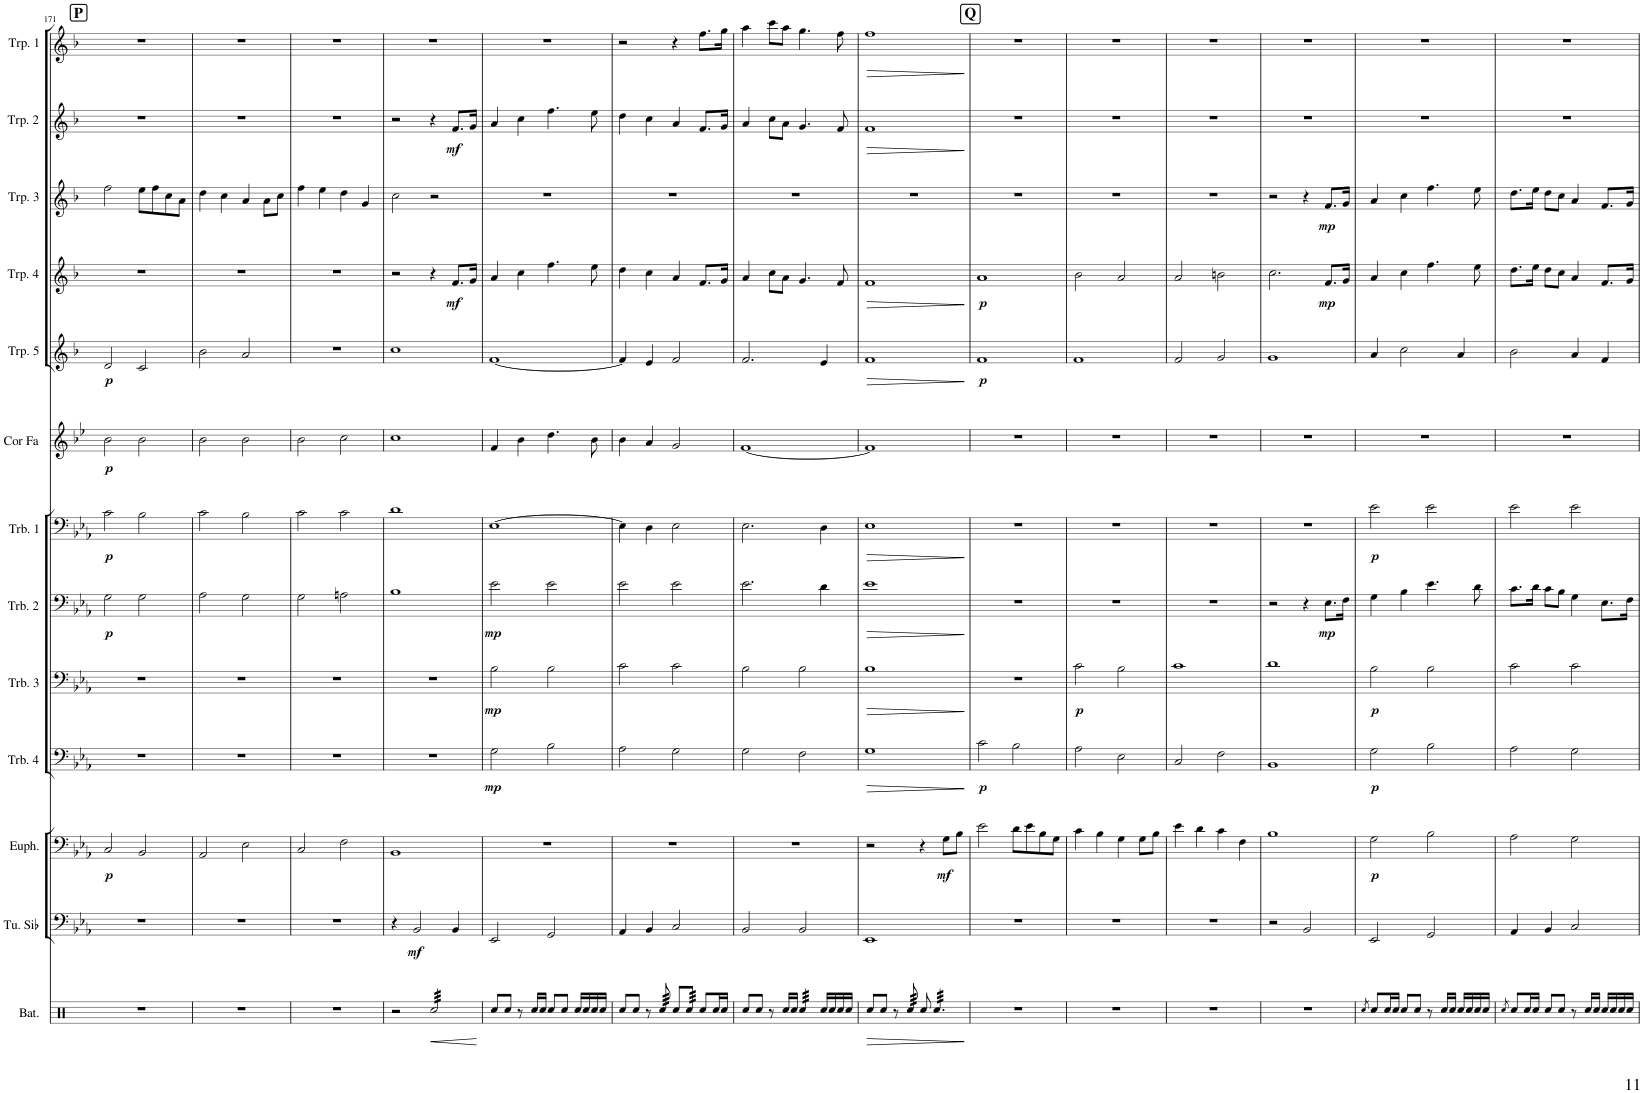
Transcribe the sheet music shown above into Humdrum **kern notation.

**kern	**dynam	**kern	**dynam	**kern	**dynam	**kern	**dynam	**kern	**dynam	**kern	**dynam	**kern	**dynam	**kern	**dynam	**kern	**dynam	**kern	**dynam	**kern	**dynam	**kern	**dynam	**kern	**dynam
*part13	*part13	*part12	*part12	*part11	*part11	*part10	*part10	*part9	*part9	*part8	*part8	*part7	*part7	*part6	*part6	*part5	*part5	*part4	*part4	*part3	*part3	*part2	*part2	*part1	*part1
*staff13	*staff13	*staff12	*staff12	*staff11	*staff11	*staff10	*staff10	*staff9	*staff9	*staff8	*staff8	*staff7	*staff7	*staff6	*staff6	*staff5	*staff5	*staff4	*staff4	*staff3	*staff3	*staff2	*staff2	*staff1	*staff1
*I"Batterie	*	*I"Tuba en Sib	*	*I"Euphonium	*	*I"Trombone 4	*	*I"Trombone 3	*	*I"Trombone 2	*	*I"Trombone 1	*	*I"Cor en Fa	*	*I"Trompette 5	*	*I"Trompette 4	*	*I"Trompette 3	*	*I"Trompette 2	*	*I"Trompette 1	*
*I'Bat.	*	*I'Tu. Sib	*	*I'Euph.	*	*I'Trb. 4	*	*I'Trb. 3	*	*I'Trb. 2	*	*I'Trb. 1	*	*I'Cor Fa	*	*I'Trp. 5	*	*I'Trp. 4	*	*I'Trp. 3	*	*I'Trp. 2	*	*I'Trp. 1	*
!!LO:PB:g=z
*clefX	*	*clefF4	*	*clefF4	*	*clefF4	*	*clefF4	*	*clefF4	*	*clefF4	*	*clefG2	*	*clefG2	*	*clefG2	*	*clefG2	*	*clefG2	*	*clefG2	*
*	*	*	*	*	*	*	*	*	*	*	*	*	*	*Trd4c7	*	*Trd1c2	*	*Trd1c2	*	*Trd1c2	*	*Trd1c2	*	*Trd1c2	*
*k[]	*	*k[b-e-a-]	*	*k[b-e-a-]	*	*k[b-e-a-]	*	*k[b-e-a-]	*	*k[b-e-a-]	*	*k[b-e-a-]	*	*k[b-e-]	*	*k[b-]	*	*k[b-]	*	*k[b-]	*	*k[b-]	*	*k[b-]	*
*M4/4	*	*M4/4	*	*M4/4	*	*M4/4	*	*M4/4	*	*M4/4	*	*M4/4	*	*M4/4	*	*M4/4	*	*M4/4	*	*M4/4	*	*M4/4	*	*M4/4	*
!!LO:REH:place=s1:a:B:cj:fs=14:t=P
=171	=171	=171	=171	=171	=171	=171	=171	=171	=171	=171	=171	=171	=171	=171	=171	=171	=171	=171	=171	=171	=171	=171	=171	=171	=171
!	!	!	!	!	!LO:DY:b	!	!	!	!	!	!LO:DY:b	!	!LO:DY:b	!	!LO:DY:b	!	!LO:DY:b	!	!	!	!	!	!	!	!
1r	.	1r	.	2C/	p	1r	.	1r	.	2G\	p	2c\	p	2b-\	p	2d/	p	1r	.	2ff\	.	1r	.	1r	.
.	.	.	.	2BB-/	.	.	.	.	.	2G\	.	2B-\	.	2b-\	.	2c/	.	.	.	8ee\L	.	.	.	.	.
.	.	.	.	.	.	.	.	.	.	.	.	.	.	.	.	.	.	.	.	8ff\	.	.	.	.	.
.	.	.	.	.	.	.	.	.	.	.	.	.	.	.	.	.	.	.	.	8cc\	.	.	.	.	.
.	.	.	.	.	.	.	.	.	.	.	.	.	.	.	.	.	.	.	.	8a\J	.	.	.	.	.
=172	=172	=172	=172	=172	=172	=172	=172	=172	=172	=172	=172	=172	=172	=172	=172	=172	=172	=172	=172	=172	=172	=172	=172	=172	=172
1r	.	1r	.	2AA-/	.	1r	.	1r	.	2A-\	.	2c\	.	2b-\	.	2b-\	.	1r	.	4dd\	.	1r	.	1r	.
.	.	.	.	.	.	.	.	.	.	.	.	.	.	.	.	.	.	.	.	4cc\	.	.	.	.	.
.	.	.	.	2E-\	.	.	.	.	.	2G\	.	2B-\	.	2b-\	.	2a/	.	.	.	4a/	.	.	.	.	.
.	.	.	.	.	.	.	.	.	.	.	.	.	.	.	.	.	.	.	.	8a\L	.	.	.	.	.
.	.	.	.	.	.	.	.	.	.	.	.	.	.	.	.	.	.	.	.	8cc\J	.	.	.	.	.
=173	=173	=173	=173	=173	=173	=173	=173	=173	=173	=173	=173	=173	=173	=173	=173	=173	=173	=173	=173	=173	=173	=173	=173	=173	=173
1r	.	1r	.	2C/	.	1r	.	1r	.	2G\	.	2c\	.	2b-\	.	1r	.	1r	.	4ff\	.	1r	.	1r	.
.	.	.	.	.	.	.	.	.	.	.	.	.	.	.	.	.	.	.	.	4ee\	.	.	.	.	.
.	.	.	.	2F\	.	.	.	.	.	2An\	.	2c\	.	2cc\	.	.	.	.	.	4dd\	.	.	.	.	.
.	.	.	.	.	.	.	.	.	.	.	.	.	.	.	.	.	.	.	.	4g/	.	.	.	.	.
=174	=174	=174	=174	=174	=174	=174	=174	=174	=174	=174	=174	=174	=174	=174	=174	=174	=174	=174	=174	=174	=174	=174	=174	=174	=174
2r	.	4r	.	1BB-	.	1r	.	1r	.	1B-	.	1d	.	1cc	.	1cc	.	2r	.	2cc\	.	2r	.	1r	.
!	!	!	!LO:DY:b	!	!	!	!	!	!	!	!	!	!	!	!	!	!	!	!	!	!	!	!	!	!
.	.	2BB-/	mf	.	.	.	.	.	.	.	.	.	.	.	.	.	.	.	.	.	.	.	.	.	.
!	!LO:HP:b	!	!	!	!	!	!	!	!	!	!	!	!	!	!	!	!	!	!	!	!	!	!	!	!
*tremolo	*	*	*	*	*	*	*	*	*	*	*	*	*	*	*	*	*	*	*	*	*	*	*	*	*
32Rcc/LLL	<	.	.	.	.	.	.	.	.	.	.	.	.	.	.	.	.	4r	.	2r	.	4r	.	.	.
32Rcc/	.	.	.	.	.	.	.	.	.	.	.	.	.	.	.	.	.	.	.	.	.	.	.	.	.
32Rcc/	.	.	.	.	.	.	.	.	.	.	.	.	.	.	.	.	.	.	.	.	.	.	.	.	.
32Rcc/	.	.	.	.	.	.	.	.	.	.	.	.	.	.	.	.	.	.	.	.	.	.	.	.	.
32Rcc/	.	.	.	.	.	.	.	.	.	.	.	.	.	.	.	.	.	.	.	.	.	.	.	.	.
32Rcc/	.	.	.	.	.	.	.	.	.	.	.	.	.	.	.	.	.	.	.	.	.	.	.	.	.
32Rcc/	.	.	.	.	.	.	.	.	.	.	.	.	.	.	.	.	.	.	.	.	.	.	.	.	.
32Rcc/	.	.	.	.	.	.	.	.	.	.	.	.	.	.	.	.	.	.	.	.	.	.	.	.	.
!	!	!	!	!	!	!	!	!	!	!	!	!	!	!	!	!	!	!	!LO:DY:b	!	!	!	!LO:DY:b	!	!
32Rcc/	.	4BB-/	.	.	.	.	.	.	.	.	.	.	.	.	.	.	.	8.f/L	mf	.	.	8.f/L	mf	.	.
32Rcc/	.	.	.	.	.	.	.	.	.	.	.	.	.	.	.	.	.	.	.	.	.	.	.	.	.
32Rcc/	.	.	.	.	.	.	.	.	.	.	.	.	.	.	.	.	.	.	.	.	.	.	.	.	.
32Rcc/	.	.	.	.	.	.	.	.	.	.	.	.	.	.	.	.	.	.	.	.	.	.	.	.	.
32Rcc/	.	.	.	.	.	.	.	.	.	.	.	.	.	.	.	.	.	.	.	.	.	.	.	.	.
32Rcc/	.	.	.	.	.	.	.	.	.	.	.	.	.	.	.	.	.	.	.	.	.	.	.	.	.
32Rcc/	.	.	.	.	.	.	.	.	.	.	.	.	.	.	.	.	.	16g/Jk	.	.	.	16g/Jk	.	.	.
32Rcc/JJJ	.	.	.	.	.	.	.	.	.	.	.	.	.	.	.	.	.	.	.	.	.	.	.	.	.
*Xtremolo	*	*	*	*	*	*	*	*	*	*	*	*	*	*	*	*	*	*	*	*	*	*	*	*	*
.	[	.	.	.	.	.	.	.	.	.	.	.	.	.	.	.	.	.	.	.	.	.	.	.	.
=175	=175	=175	=175	=175	=175	=175	=175	=175	=175	=175	=175	=175	=175	=175	=175	=175	=175	=175	=175	=175	=175	=175	=175	=175	=175
!	!	!	!	!	!	!	!LO:DY:b	!	!LO:DY:b	!	!LO:DY:b	!	!	!	!	!	!	!	!	!	!	!	!	!	!
8Rcc/L	.	2EE-/	.	1r	.	2G\	mp	2B-\	mp	2e-\	mp	[1E-	.	4f/	.	[1f	.	4a/	.	1r	.	4a/	.	1r	.
8Rcc/J	.	.	.	.	.	.	.	.	.	.	.	.	.	.	.	.	.	.	.	.	.	.	.	.	.
8r	.	.	.	.	.	.	.	.	.	.	.	.	.	4b-\	.	.	.	4cc\	.	.	.	4cc\	.	.	.
16Rcc/LL	.	.	.	.	.	.	.	.	.	.	.	.	.	.	.	.	.	.	.	.	.	.	.	.	.
16Rcc/JJ	.	.	.	.	.	.	.	.	.	.	.	.	.	.	.	.	.	.	.	.	.	.	.	.	.
8Rcc/L	.	2GG/	.	.	.	2B-\	.	2B-\	.	2e-\	.	.	.	4.dd\	.	.	.	4.ff\	.	.	.	4.ff\	.	.	.
8Rcc/J	.	.	.	.	.	.	.	.	.	.	.	.	.	.	.	.	.	.	.	.	.	.	.	.	.
16Rcc/LL	.	.	.	.	.	.	.	.	.	.	.	.	.	.	.	.	.	.	.	.	.	.	.	.	.
16Rcc/	.	.	.	.	.	.	.	.	.	.	.	.	.	.	.	.	.	.	.	.	.	.	.	.	.
16Rcc/	.	.	.	.	.	.	.	.	.	.	.	.	.	8b-\	.	.	.	8ee\	.	.	.	8ee\	.	.	.
16Rcc/JJ	.	.	.	.	.	.	.	.	.	.	.	.	.	.	.	.	.	.	.	.	.	.	.	.	.
=176	=176	=176	=176	=176	=176	=176	=176	=176	=176	=176	=176	=176	=176	=176	=176	=176	=176	=176	=176	=176	=176	=176	=176	=176	=176
8Rcc/L	.	4AA-/	.	1r	.	2A-\	.	2c\	.	2e-\	.	4E-\]	.	4b-\	.	4f/]	.	4dd\	.	1r	.	4dd\	.	2r	.
8Rcc/J	.	.	.	.	.	.	.	.	.	.	.	.	.	.	.	.	.	.	.	.	.	.	.	.	.
8r	.	4BB-/	.	.	.	.	.	.	.	.	.	4D\	.	4a/	.	4e/	.	4cc\	.	.	.	4cc\	.	.	.
*tremolo	*	*	*	*	*	*	*	*	*	*	*	*	*	*	*	*	*	*	*	*	*	*	*	*	*
64Rcc/	.	.	.	.	.	.	.	.	.	.	.	.	.	.	.	.	.	.	.	.	.	.	.	.	.
64Rcc/	.	.	.	.	.	.	.	.	.	.	.	.	.	.	.	.	.	.	.	.	.	.	.	.	.
64Rcc/	.	.	.	.	.	.	.	.	.	.	.	.	.	.	.	.	.	.	.	.	.	.	.	.	.
64Rcc/	.	.	.	.	.	.	.	.	.	.	.	.	.	.	.	.	.	.	.	.	.	.	.	.	.
64Rcc/	.	.	.	.	.	.	.	.	.	.	.	.	.	.	.	.	.	.	.	.	.	.	.	.	.
64Rcc/	.	.	.	.	.	.	.	.	.	.	.	.	.	.	.	.	.	.	.	.	.	.	.	.	.
64Rcc/	.	.	.	.	.	.	.	.	.	.	.	.	.	.	.	.	.	.	.	.	.	.	.	.	.
64Rcc/	.	.	.	.	.	.	.	.	.	.	.	.	.	.	.	.	.	.	.	.	.	.	.	.	.
*Xtremolo	*	*	*	*	*	*	*	*	*	*	*	*	*	*	*	*	*	*	*	*	*	*	*	*	*
8Rcc/L	.	2C/	.	.	.	2G\	.	2c\	.	2e-\	.	2E-\	.	2g/	.	2f/	.	4a/	.	.	.	4a/	.	4r	.
*tremolo	*	*	*	*	*	*	*	*	*	*	*	*	*	*	*	*	*	*	*	*	*	*	*	*	*
64Rcc/	.	.	.	.	.	.	.	.	.	.	.	.	.	.	.	.	.	.	.	.	.	.	.	.	.
64Rcc/	.	.	.	.	.	.	.	.	.	.	.	.	.	.	.	.	.	.	.	.	.	.	.	.	.
64Rcc/	.	.	.	.	.	.	.	.	.	.	.	.	.	.	.	.	.	.	.	.	.	.	.	.	.
64Rcc/	.	.	.	.	.	.	.	.	.	.	.	.	.	.	.	.	.	.	.	.	.	.	.	.	.
64Rcc/	.	.	.	.	.	.	.	.	.	.	.	.	.	.	.	.	.	.	.	.	.	.	.	.	.
64Rcc/	.	.	.	.	.	.	.	.	.	.	.	.	.	.	.	.	.	.	.	.	.	.	.	.	.
64Rcc/	.	.	.	.	.	.	.	.	.	.	.	.	.	.	.	.	.	.	.	.	.	.	.	.	.
64Rcc/JJJJ	.	.	.	.	.	.	.	.	.	.	.	.	.	.	.	.	.	.	.	.	.	.	.	.	.
*Xtremolo	*	*	*	*	*	*	*	*	*	*	*	*	*	*	*	*	*	*	*	*	*	*	*	*	*
8Rcc/L	.	.	.	.	.	.	.	.	.	.	.	.	.	.	.	.	.	8.f/L	.	.	.	8.f/L	.	8.ff\L	.
16Rcc/L	.	.	.	.	.	.	.	.	.	.	.	.	.	.	.	.	.	.	.	.	.	.	.	.	.
16Rcc/JJ	.	.	.	.	.	.	.	.	.	.	.	.	.	.	.	.	.	16g/Jk	.	.	.	16g/Jk	.	16gg\Jk	.
=177	=177	=177	=177	=177	=177	=177	=177	=177	=177	=177	=177	=177	=177	=177	=177	=177	=177	=177	=177	=177	=177	=177	=177	=177	=177
8Rcc/L	.	2BB-/	.	1r	.	2G\	.	2B-\	.	2.e-\	.	2.E-\	.	[1f	.	2.f/	.	4a/	.	1r	.	4a/	.	4aa\	.
8Rcc/J	.	.	.	.	.	.	.	.	.	.	.	.	.	.	.	.	.	.	.	.	.	.	.	.	.
8r	.	.	.	.	.	.	.	.	.	.	.	.	.	.	.	.	.	8cc\L	.	.	.	8cc\L	.	8ccc\L	.
16Rcc/LL	.	.	.	.	.	.	.	.	.	.	.	.	.	.	.	.	.	8a\J	.	.	.	8a\J	.	8aa\J	.
16Rcc/JJ	.	.	.	.	.	.	.	.	.	.	.	.	.	.	.	.	.	.	.	.	.	.	.	.	.
*tremolo	*	*	*	*	*	*	*	*	*	*	*	*	*	*	*	*	*	*	*	*	*	*	*	*	*
32Rcc/LLL	.	2BB-/	.	.	.	2F\	.	2B-\	.	.	.	.	.	.	.	.	.	4.g/	.	.	.	4.g/	.	4.gg\	.
32Rcc/	.	.	.	.	.	.	.	.	.	.	.	.	.	.	.	.	.	.	.	.	.	.	.	.	.
32Rcc/	.	.	.	.	.	.	.	.	.	.	.	.	.	.	.	.	.	.	.	.	.	.	.	.	.
32Rcc/	.	.	.	.	.	.	.	.	.	.	.	.	.	.	.	.	.	.	.	.	.	.	.	.	.
32Rcc/	.	.	.	.	.	.	.	.	.	.	.	.	.	.	.	.	.	.	.	.	.	.	.	.	.
32Rcc/	.	.	.	.	.	.	.	.	.	.	.	.	.	.	.	.	.	.	.	.	.	.	.	.	.
32Rcc/	.	.	.	.	.	.	.	.	.	.	.	.	.	.	.	.	.	.	.	.	.	.	.	.	.
32Rcc/JJJ	.	.	.	.	.	.	.	.	.	.	.	.	.	.	.	.	.	.	.	.	.	.	.	.	.
*Xtremolo	*	*	*	*	*	*	*	*	*	*	*	*	*	*	*	*	*	*	*	*	*	*	*	*	*
16Rcc/LL	.	.	.	.	.	.	.	.	.	4d\	.	4D\	.	.	.	4e/	.	.	.	.	.	.	.	.	.
16Rcc/	.	.	.	.	.	.	.	.	.	.	.	.	.	.	.	.	.	.	.	.	.	.	.	.	.
16Rcc/	.	.	.	.	.	.	.	.	.	.	.	.	.	.	.	.	.	8f/	.	.	.	8f/	.	8ff\	.
16Rcc/JJ	.	.	.	.	.	.	.	.	.	.	.	.	.	.	.	.	.	.	.	.	.	.	.	.	.
=178	=178	=178	=178	=178	=178	=178	=178	=178	=178	=178	=178	=178	=178	=178	=178	=178	=178	=178	=178	=178	=178	=178	=178	=178	=178
!	!LO:HP:b	!	!	!	!	!	!LO:HP:b	!	!LO:HP:b	!	!LO:HP:b	!	!LO:HP:b	!	!	!	!LO:HP:b	!	!LO:HP:b	!	!	!	!LO:HP:b	!	!LO:HP:b
8Rcc/L	>	1EE-	.	2r	.	1G	>	1B-	>	1e-	>	1E-	>	1f]	.	1f	>	1f	>	1r	.	1f	>	1ff	>
8Rcc/J	.	.	.	.	.	.	.	.	.	.	.	.	.	.	.	.	.	.	.	.	.	.	.	.	.
8r	.	.	.	.	.	.	.	.	.	.	.	.	.	.	.	.	.	.	.	.	.	.	.	.	.
*tremolo	*	*	*	*	*	*	*	*	*	*	*	*	*	*	*	*	*	*	*	*	*	*	*	*	*
64Rcc/	.	.	.	.	.	.	.	.	.	.	.	.	.	.	.	.	.	.	.	.	.	.	.	.	.
64Rcc/	.	.	.	.	.	.	.	.	.	.	.	.	.	.	.	.	.	.	.	.	.	.	.	.	.
64Rcc/	.	.	.	.	.	.	.	.	.	.	.	.	.	.	.	.	.	.	.	.	.	.	.	.	.
64Rcc/	.	.	.	.	.	.	.	.	.	.	.	.	.	.	.	.	.	.	.	.	.	.	.	.	.
64Rcc/	.	.	.	.	.	.	.	.	.	.	.	.	.	.	.	.	.	.	.	.	.	.	.	.	.
64Rcc/	.	.	.	.	.	.	.	.	.	.	.	.	.	.	.	.	.	.	.	.	.	.	.	.	.
64Rcc/	.	.	.	.	.	.	.	.	.	.	.	.	.	.	.	.	.	.	.	.	.	.	.	.	.
64Rcc/	.	.	.	.	.	.	.	.	.	.	.	.	.	.	.	.	.	.	.	.	.	.	.	.	.
*Xtremolo	*	*	*	*	*	*	*	*	*	*	*	*	*	*	*	*	*	*	*	*	*	*	*	*	*
8Rcc/	.	.	.	4r	.	.	.	.	.	.	.	.	.	.	.	.	.	.	.	.	.	.	.	.	.
*tremolo	*	*	*	*	*	*	*	*	*	*	*	*	*	*	*	*	*	*	*	*	*	*	*	*	*
32Rcc/LLL	.	.	.	.	.	.	.	.	.	.	.	.	.	.	.	.	.	.	.	.	.	.	.	.	.
32Rcc/	.	.	.	.	.	.	.	.	.	.	.	.	.	.	.	.	.	.	.	.	.	.	.	.	.
32Rcc/	.	.	.	.	.	.	.	.	.	.	.	.	.	.	.	.	.	.	.	.	.	.	.	.	.
32Rcc/	.	.	.	.	.	.	.	.	.	.	.	.	.	.	.	.	.	.	.	.	.	.	.	.	.
!	!	!	!	!	!LO:DY:b	!	!	!	!	!	!	!	!	!	!	!	!	!	!	!	!	!	!	!	!
32Rcc/	.	.	.	8G\L	mf	.	.	.	.	.	.	.	.	.	.	.	.	.	.	.	.	.	.	.	.
32Rcc/	.	.	.	.	.	.	.	.	.	.	.	.	.	.	.	.	.	.	.	.	.	.	.	.	.
32Rcc/	.	.	.	.	.	.	.	.	.	.	.	.	.	.	.	.	.	.	.	.	.	.	.	.	.
32Rcc/	.	.	.	.	.	.	.	.	.	.	.	.	.	.	.	.	.	.	.	.	.	.	.	.	.
32Rcc/	.	.	.	8B-\J	.	.	.	.	.	.	.	.	.	.	.	.	.	.	.	.	.	.	.	.	.
32Rcc/	.	.	.	.	.	.	.	.	.	.	.	.	.	.	.	.	.	.	.	.	.	.	.	.	.
32Rcc/	.	.	.	.	.	.	.	.	.	.	.	.	.	.	.	.	.	.	.	.	.	.	.	.	.
32Rcc/JJJ	.	.	.	.	.	.	.	.	.	.	.	.	.	.	.	.	.	.	.	.	.	.	.	.	.
*Xtremolo	*	*	*	*	*	*	*	*	*	*	*	*	*	*	*	*	*	*	*	*	*	*	*	*	*
.	]	.	.	.	.	.	]	.	]	.	]	.	]	.	.	.	]	.	]	.	.	.	]	.	]
!!LO:REH:place=s1:a:B:cj:fs=14:t=Q
=179	=179	=179	=179	=179	=179	=179	=179	=179	=179	=179	=179	=179	=179	=179	=179	=179	=179	=179	=179	=179	=179	=179	=179	=179	=179
!	!	!	!	!	!	!	!LO:DY:b	!	!	!	!	!	!	!	!	!	!LO:DY:b	!	!LO:DY:b	!	!	!	!	!	!
1r	.	1r	.	2e-\	.	2c\	p	1r	.	1r	.	1r	.	1r	.	1f	p	1a	p	1r	.	1r	.	1r	.
.	.	.	.	8d\L	.	2B-\	.	.	.	.	.	.	.	.	.	.	.	.	.	.	.	.	.	.	.
.	.	.	.	8e-\	.	.	.	.	.	.	.	.	.	.	.	.	.	.	.	.	.	.	.	.	.
.	.	.	.	8B-\	.	.	.	.	.	.	.	.	.	.	.	.	.	.	.	.	.	.	.	.	.
.	.	.	.	8G\J	.	.	.	.	.	.	.	.	.	.	.	.	.	.	.	.	.	.	.	.	.
=180	=180	=180	=180	=180	=180	=180	=180	=180	=180	=180	=180	=180	=180	=180	=180	=180	=180	=180	=180	=180	=180	=180	=180	=180	=180
!	!	!	!	!	!	!	!	!	!LO:DY:b	!	!	!	!	!	!	!	!	!	!	!	!	!	!	!	!
1r	.	1r	.	4c\	.	2A-\	.	2c\	p	1r	.	1r	.	1r	.	1f	.	2b-\	.	1r	.	1r	.	1r	.
.	.	.	.	4B-\	.	.	.	.	.	.	.	.	.	.	.	.	.	.	.	.	.	.	.	.	.
.	.	.	.	4G\	.	2E-\	.	2B-\	.	.	.	.	.	.	.	.	.	2a/	.	.	.	.	.	.	.
.	.	.	.	8G\L	.	.	.	.	.	.	.	.	.	.	.	.	.	.	.	.	.	.	.	.	.
.	.	.	.	8B-\J	.	.	.	.	.	.	.	.	.	.	.	.	.	.	.	.	.	.	.	.	.
=181	=181	=181	=181	=181	=181	=181	=181	=181	=181	=181	=181	=181	=181	=181	=181	=181	=181	=181	=181	=181	=181	=181	=181	=181	=181
1r	.	1r	.	4e-\	.	2C/	.	1c	.	1r	.	1r	.	1r	.	2f/	.	2a/	.	1r	.	1r	.	1r	.
.	.	.	.	4d\	.	.	.	.	.	.	.	.	.	.	.	.	.	.	.	.	.	.	.	.	.
.	.	.	.	4c\	.	2F\	.	.	.	.	.	.	.	.	.	2g/	.	2bn\	.	.	.	.	.	.	.
.	.	.	.	4F\	.	.	.	.	.	.	.	.	.	.	.	.	.	.	.	.	.	.	.	.	.
=182	=182	=182	=182	=182	=182	=182	=182	=182	=182	=182	=182	=182	=182	=182	=182	=182	=182	=182	=182	=182	=182	=182	=182	=182	=182
1r	.	2r	.	1B-	.	1BB-	.	1d	.	2r	.	1r	.	1r	.	1g	.	2.cc\	.	2r	.	1r	.	1r	.
.	.	2BB-/	.	.	.	.	.	.	.	4r	.	.	.	.	.	.	.	.	.	4r	.	.	.	.	.
!	!	!	!	!	!	!	!	!	!	!	!LO:DY:b	!	!	!	!	!	!	!	!LO:DY:b	!	!LO:DY:b	!	!	!	!
.	.	.	.	.	.	.	.	.	.	8.E-\L	mp	.	.	.	.	.	.	8.f/L	mp	8.f/L	mp	.	.	.	.
.	.	.	.	.	.	.	.	.	.	16F\Jk	.	.	.	.	.	.	.	16g/Jk	.	16g/Jk	.	.	.	.	.
=183	=183	=183	=183	=183	=183	=183	=183	=183	=183	=183	=183	=183	=183	=183	=183	=183	=183	=183	=183	=183	=183	=183	=183	=183	=183
8qRcc/	.	.	.	.	.	.	.	.	.	.	.	.	.	.	.	.	.	.	.	.	.	.	.	.	.
!	!	!	!	!	!LO:DY:b	!	!LO:DY:b	!	!LO:DY:b	!	!	!	!LO:DY:b	!	!	!	!	!	!	!	!	!	!	!	!
8Rcc/L	.	2EE-/	.	2G\	p	2G\	p	2B-\	p	4G\	.	2e-\	p	1r	.	4a/	.	4a/	.	4a/	.	1r	.	1r	.
16Rcc/L	.	.	.	.	.	.	.	.	.	.	.	.	.	.	.	.	.	.	.	.	.	.	.	.	.
16Rcc/JJ	.	.	.	.	.	.	.	.	.	.	.	.	.	.	.	.	.	.	.	.	.	.	.	.	.
8Rcc/L	.	.	.	.	.	.	.	.	.	4B-\	.	.	.	.	.	2cc\	.	4cc\	.	4cc\	.	.	.	.	.
8Rcc/J	.	.	.	.	.	.	.	.	.	.	.	.	.	.	.	.	.	.	.	.	.	.	.	.	.
8r	.	2GG/	.	2B-\	.	2B-\	.	2B-\	.	4.e-\	.	2e-\	.	.	.	.	.	4.ff\	.	4.ff\	.	.	.	.	.
16Rcc/LL	.	.	.	.	.	.	.	.	.	.	.	.	.	.	.	.	.	.	.	.	.	.	.	.	.
16Rcc/JJ	.	.	.	.	.	.	.	.	.	.	.	.	.	.	.	.	.	.	.	.	.	.	.	.	.
16Rcc/LL	.	.	.	.	.	.	.	.	.	.	.	.	.	.	.	4a/	.	.	.	.	.	.	.	.	.
16Rcc/	.	.	.	.	.	.	.	.	.	.	.	.	.	.	.	.	.	.	.	.	.	.	.	.	.
16Rcc/	.	.	.	.	.	.	.	.	.	8d\	.	.	.	.	.	.	.	8ee\	.	8ee\	.	.	.	.	.
16Rcc/JJ	.	.	.	.	.	.	.	.	.	.	.	.	.	.	.	.	.	.	.	.	.	.	.	.	.
=184	=184	=184	=184	=184	=184	=184	=184	=184	=184	=184	=184	=184	=184	=184	=184	=184	=184	=184	=184	=184	=184	=184	=184	=184	=184
8qRcc/	.	.	.	.	.	.	.	.	.	.	.	.	.	.	.	.	.	.	.	.	.	.	.	.	.
8Rcc/L	.	4AA-/	.	2A-\	.	2A-\	.	2c\	.	8.c\L	.	2e-\	.	1r	.	2b-\	.	8.dd\L	.	8.dd\L	.	1r	.	1r	.
16Rcc/L	.	.	.	.	.	.	.	.	.	.	.	.	.	.	.	.	.	.	.	.	.	.	.	.	.
16Rcc/JJ	.	.	.	.	.	.	.	.	.	16d\Jk	.	.	.	.	.	.	.	16ee\Jk	.	16ee\Jk	.	.	.	.	.
8Rcc/L	.	4BB-/	.	.	.	.	.	.	.	8c\L	.	.	.	.	.	.	.	8dd\L	.	8dd\L	.	.	.	.	.
8Rcc/J	.	.	.	.	.	.	.	.	.	8B-\J	.	.	.	.	.	.	.	8cc\J	.	8cc\J	.	.	.	.	.
8r	.	2C/	.	2G\	.	2G\	.	2c\	.	4G\	.	2e-\	.	.	.	4a/	.	4a/	.	4a/	.	.	.	.	.
16Rcc/LL	.	.	.	.	.	.	.	.	.	.	.	.	.	.	.	.	.	.	.	.	.	.	.	.	.
16Rcc/JJ	.	.	.	.	.	.	.	.	.	.	.	.	.	.	.	.	.	.	.	.	.	.	.	.	.
16Rcc/LL	.	.	.	.	.	.	.	.	.	8.E-\L	.	.	.	.	.	4f/	.	8.f/L	.	8.f/L	.	.	.	.	.
16Rcc/	.	.	.	.	.	.	.	.	.	.	.	.	.	.	.	.	.	.	.	.	.	.	.	.	.
16Rcc/	.	.	.	.	.	.	.	.	.	.	.	.	.	.	.	.	.	.	.	.	.	.	.	.	.
16Rcc/JJ	.	.	.	.	.	.	.	.	.	16F\Jk	.	.	.	.	.	.	.	16g/Jk	.	16g/Jk	.	.	.	.	.
=	=	=	=	=	=	=	=	=	=	=	=	=	=	=	=	=	=	=	=	=	=	=	=	=	=
*-	*-	*-	*-	*-	*-	*-	*-	*-	*-	*-	*-	*-	*-	*-	*-	*-	*-	*-	*-	*-	*-	*-	*-	*-	*-
